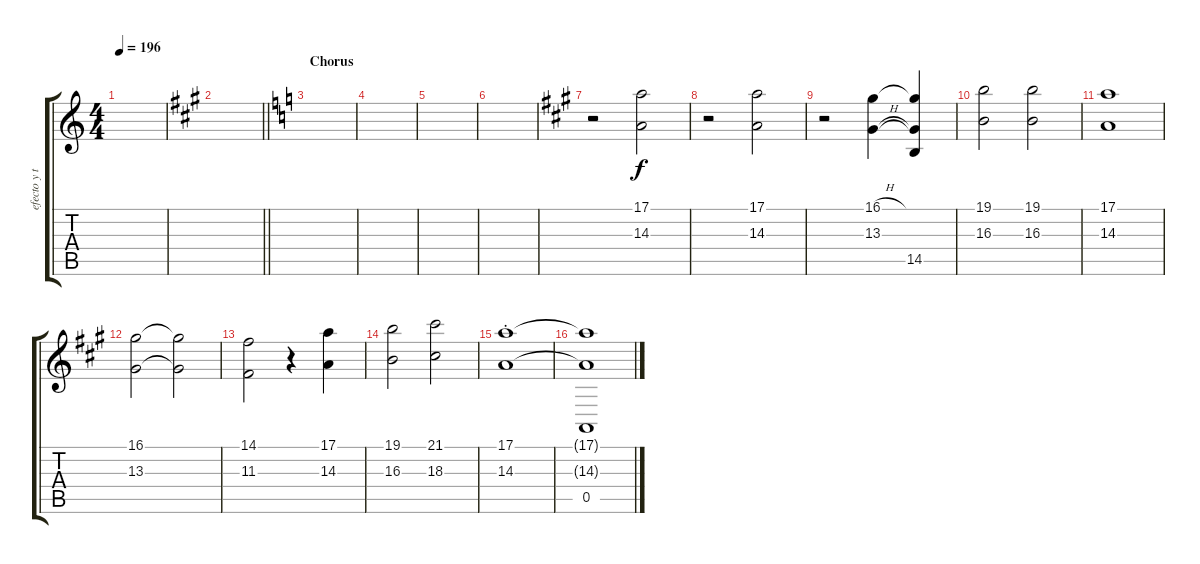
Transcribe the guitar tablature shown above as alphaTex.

\track ("efecto y trompetas y mierdas (no son imp" "efecto y t") {instrument pad2warm}
\staff {score tabs}
\tuning (E4 B3 G3 D3 A2 E2) {hide}
\ts (4 4)
\tempo 196
\clef g2
\ks c
|
\barLineRight lightlight
\ks a
|
\section ("" "Chorus")
\ks c
|
|
|
|
\ks a
r.2{volume 11 instrument brasssection} (17.1 14.3).2 |
r.2 (17.1 14.3).2 |
r.2 (16.1{h} 13.3{h}).4 (16.1{t} 13.3{t} 14.5).4 |
(19.1 16.3).2 (19.1 16.3).2 |
(17.1 14.3).1 |
(16.1 13.3).2 (16.1{t} 13.3{t}).2 |
(14.1 11.3).2 r.4 (17.1 14.3).4 |
(19.1 16.3).2 (21.1 18.3).2 |
(17.1{st} 14.3{st}).1 |
(17.1{t} 14.3{t} 0.5).1
